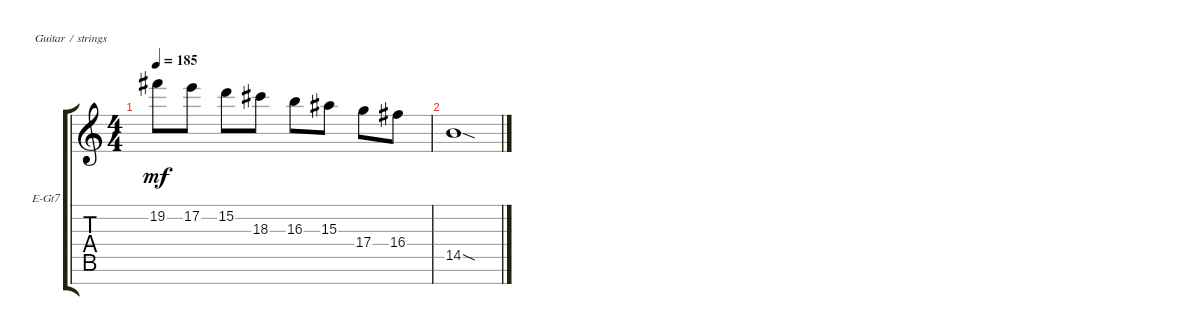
\defaultSystemsLayout 4
\bracketExtendMode groupsimilarinstruments
\firstSystemTrackNameOrientation horizontal
\otherSystemsTrackNameOrientation horizontal
\track ("Harmony Guitar" "E-Gt7") {instrument overdrivenguitar}
\staff {score tabs}
\tuning (E4 B3 G3 D3 A2 E2 B1)
\ts (4 4)
\tempo 185
\clef g2
\scale
0.333333
\ks c
19.2.8{dy mf} 17.2.8 15.2.8 18.3.8 16.3.8 15.3.8 17.4.8 16.4.8 |
\scale
0.333333 14.5{sod}.1 |
\scale
0.333333 |
\scale
0.333333 |
\scale
0.333333 |
\scale
0.333333 |
\scale
0.333333 |
\scale
0.333333 |
\scale
0.333333 |
\scale
0.333333 |
\scale
0.333333 |
\scale
0.333333 |
\scale
0.333333 |
\scale
0.333333 |
\scale
0.333333 |
\scale
0.333333
